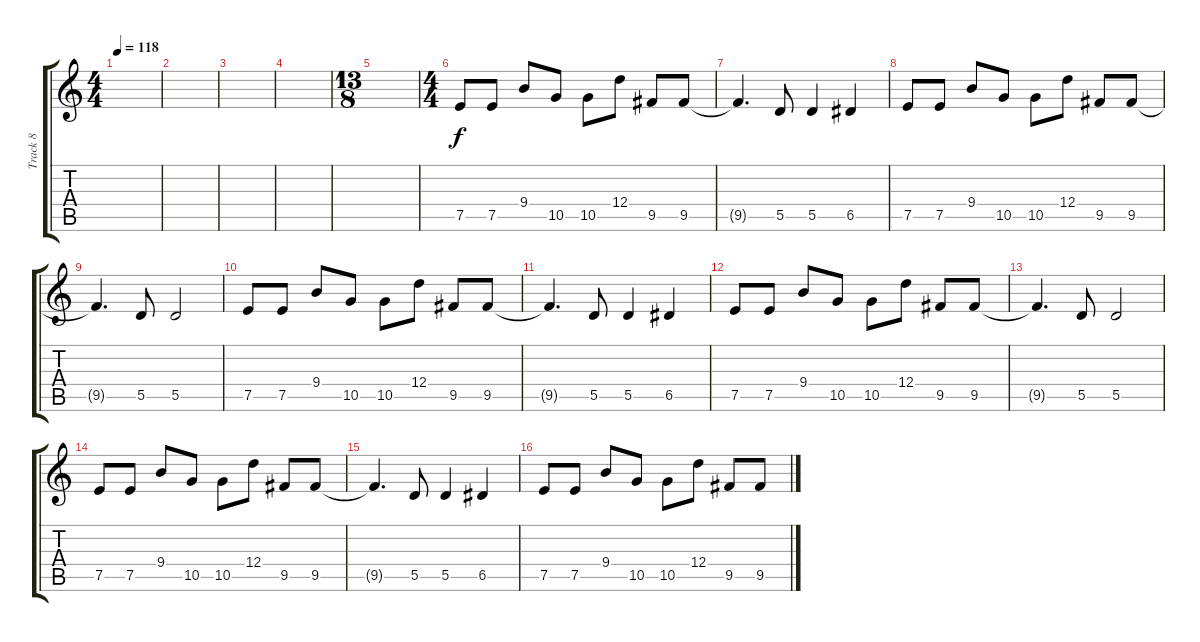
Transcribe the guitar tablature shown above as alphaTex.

\track ("Track 8" "Track 8") {instrument overdrivenguitar}
\staff {score tabs}
\tuning (E4 B3 G3 D3 A2 E2) {hide}
\ts (4 4)
\tempo 118
\clef g2
\ks c
|
|
|
|
\ts (13 8)
|
\ts (4 4)
7.5.8{volume 9 balance 3 instrument electricguitarjazz} 7.5.8 9.4.8 10.5.8 10.5.8 12.4.8 9.5.8 9.5.8 |
9.5{t}.4{d} 5.5.8 5.5.4 6.5.4 |
7.5.8 7.5.8 9.4.8 10.5.8 10.5.8 12.4.8 9.5.8 9.5.8 |
9.5{t}.4{d} 5.5.8 5.5.2 |
7.5.8 7.5.8 9.4.8 10.5.8 10.5.8 12.4.8 9.5.8 9.5.8 |
9.5{t}.4{d} 5.5.8 5.5.4 6.5.4 |
7.5.8 7.5.8 9.4.8 10.5.8 10.5.8 12.4.8 9.5.8 9.5.8 |
9.5{t}.4{d} 5.5.8 5.5.2 |
7.5.8 7.5.8 9.4.8 10.5.8 10.5.8 12.4.8 9.5.8 9.5.8 |
9.5{t}.4{d} 5.5.8 5.5.4 6.5.4 |
7.5.8 7.5.8 9.4.8 10.5.8 10.5.8 12.4.8 9.5.8 9.5.8
